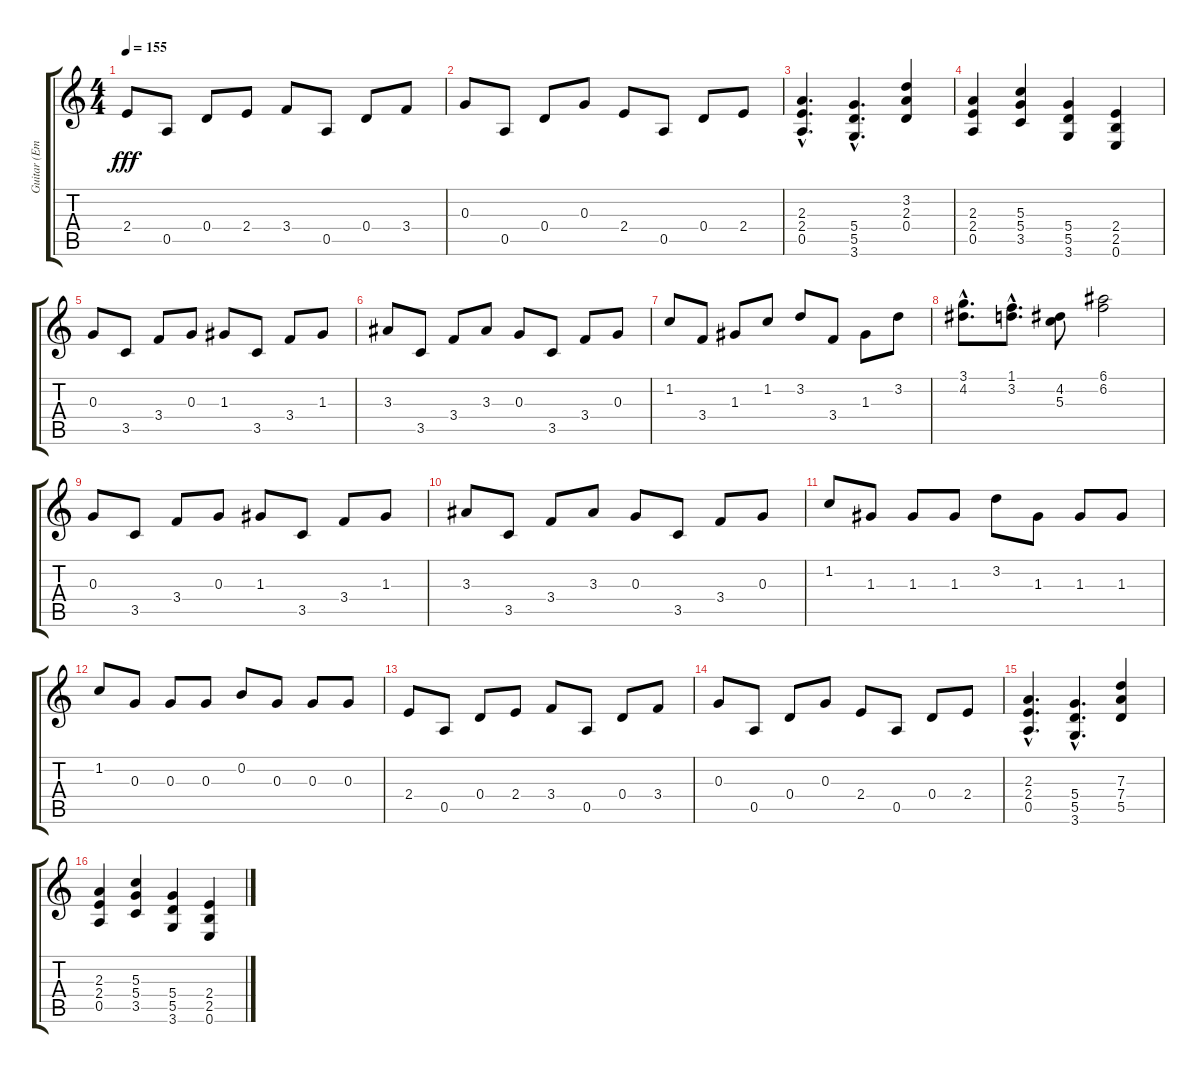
\track ("Guitar (Emppu)" "Guitar (Em") {instrument distortionguitar}
\staff {score tabs}
\tuning (E4 B3 G3 D3 A2 E2) {hide}
\ts (4 4)
\tempo 155
\clef g2
\ks c
2.4.8{dy fff} 0.5.8 0.4.8 2.4.8 3.4.8 0.5.8 0.4.8 3.4.8 |
0.3.8 0.5.8 0.4.8 0.3.8 2.4.8 0.5.8 0.4.8 2.4.8 |
(2.3{hac} 2.4{hac} 0.5{hac}).4{d} (5.4{hac} 5.5{hac} 3.6{hac}).4{d} (3.2 2.3 0.4).4 |
(2.3 2.4 0.5).4 (5.3 5.4 3.5).4 (5.4 5.5 3.6).4 (2.4 2.5 0.6).4 |
0.3.8 3.5.8 3.4.8 0.3.8 1.3.8 3.5.8 3.4.8 1.3.8 |
3.3.8 3.5.8 3.4.8 3.3.8 0.3.8 3.5.8 3.4.8 0.3.8 |
1.2.8 3.4.8 1.3.8 1.2.8 3.2.8 3.4.8 1.3.8 3.2.8 |
(3.1{hac} 4.2{hac}).8{d} (1.1{hac} 3.2{hac}).8{d} (4.2 5.3).8 (6.1 6.2).2 |
0.3.8 3.5.8 3.4.8 0.3.8 1.3.8 3.5.8 3.4.8 1.3.8 |
3.3.8 3.5.8 3.4.8 3.3.8 0.3.8 3.5.8 3.4.8 0.3.8 |
1.2.8 1.3.8 1.3.8 1.3.8 3.2.8 1.3.8 1.3.8 1.3.8 |
1.2.8 0.3.8 0.3.8 0.3.8 0.2.8 0.3.8 0.3.8 0.3.8 |
2.4.8 0.5.8 0.4.8 2.4.8 3.4.8 0.5.8 0.4.8 3.4.8 |
0.3.8 0.5.8 0.4.8 0.3.8 2.4.8 0.5.8 0.4.8 2.4.8 |
(2.3{hac} 2.4{hac} 0.5{hac}).4{d} (5.4{hac} 5.5{hac} 3.6{hac}).4{d} (7.3 7.4 5.5).4 |
(2.3 2.4 0.5).4 (5.3 5.4 3.5).4 (5.4 5.5 3.6).4 (2.4 2.5 0.6).4
